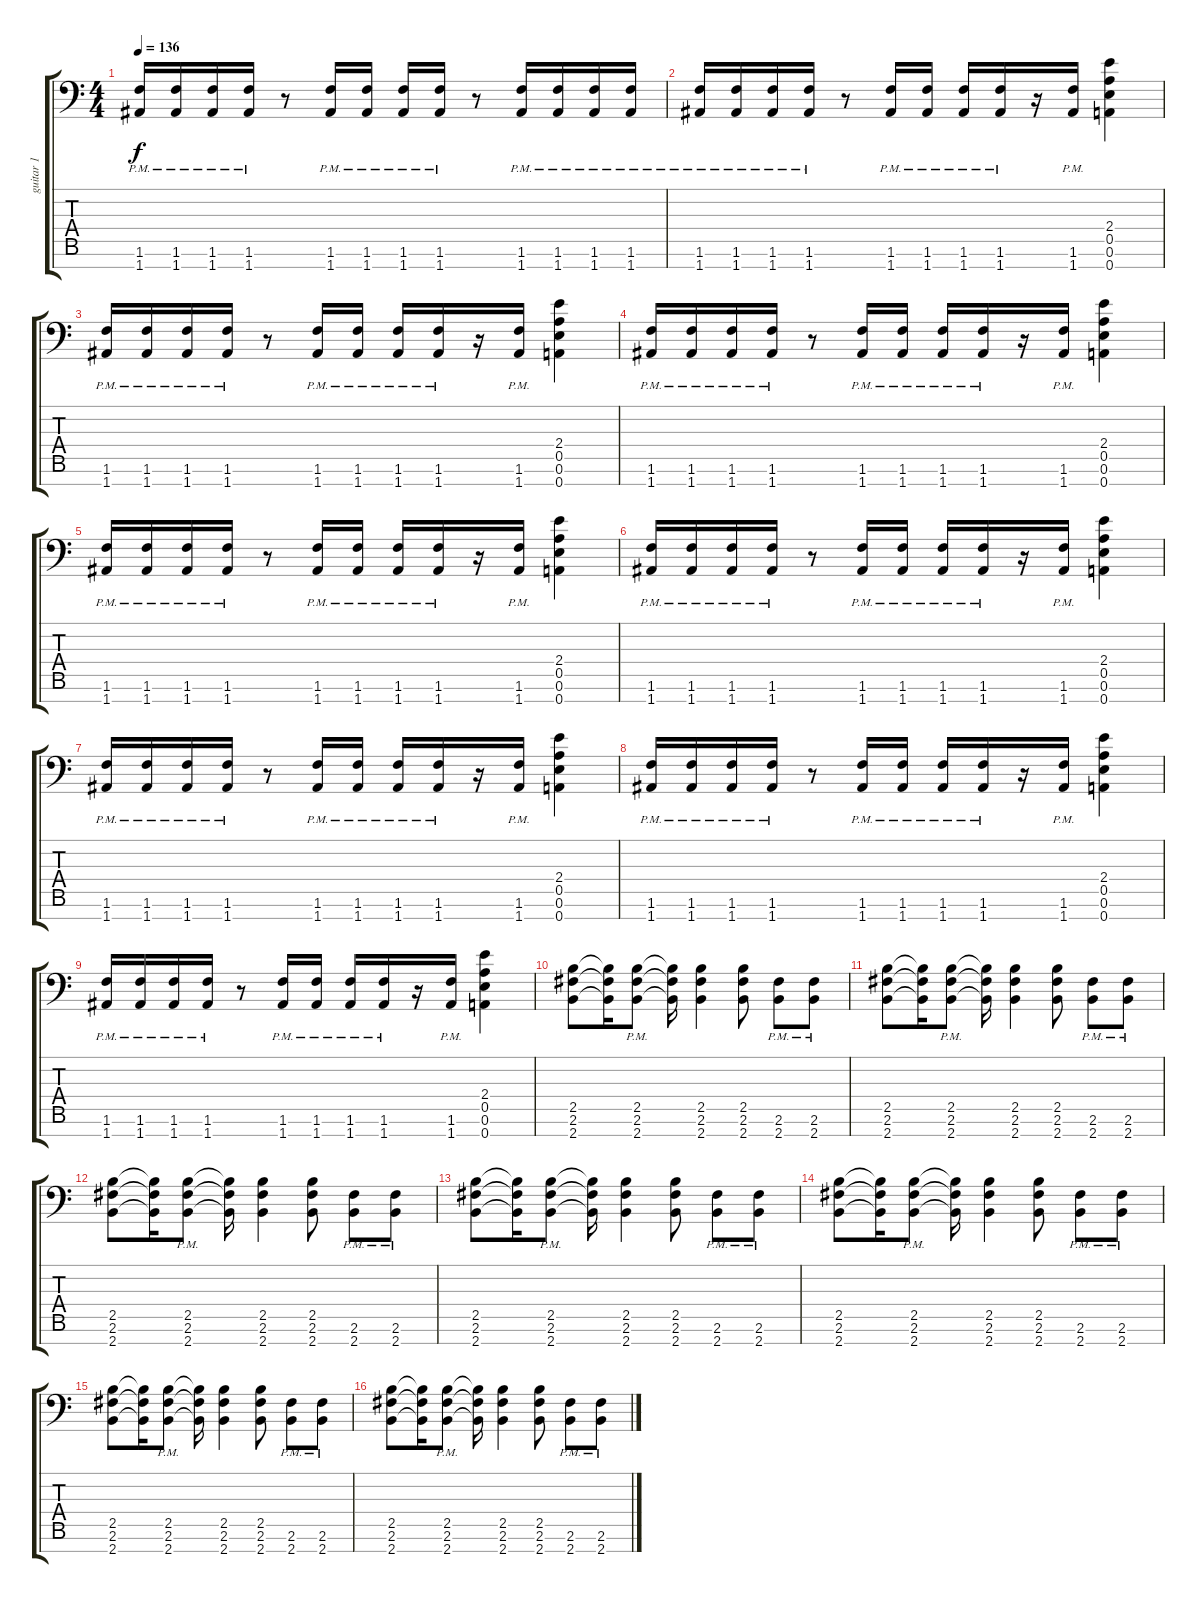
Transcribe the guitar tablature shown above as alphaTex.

\track ("guitar 1" "guitar 1") {instrument overdrivenguitar}
\staff {score tabs}
\tuning (E4 B3 G3 D3 A2 E2 A1) {hide}
\ts (4 4)
\tempo 136
\clef f4
\ks c
(1.6{pm} 1.7{pm}).16{dy f} (1.6{pm} 1.7{pm}).16 (1.6{pm} 1.7{pm}).16 (1.6{pm} 1.7{pm}).16 r.8 (1.6{pm} 1.7{pm}).16 (1.6{pm} 1.7{pm}).16 (1.6{pm} 1.7{pm}).16 (1.6{pm} 1.7{pm}).16 r.8 (1.6{pm} 1.7{pm}).16 (1.6{pm} 1.7{pm}).16 (1.6{pm} 1.7{pm}).16 (1.6{pm} 1.7{pm}).16 |
(1.6{pm} 1.7{pm}).16 (1.6{pm} 1.7{pm}).16 (1.6{pm} 1.7{pm}).16 (1.6{pm} 1.7{pm}).16 r.8 (1.6{pm} 1.7{pm}).16 (1.6{pm} 1.7{pm}).16 (1.6{pm} 1.7{pm}).16 (1.6{pm} 1.7{pm}).16 r.16 (1.6{pm} 1.7{pm}).16 (2.4 0.5 0.6 0.7).4 |
(1.6{pm} 1.7{pm}).16 (1.6{pm} 1.7{pm}).16 (1.6{pm} 1.7{pm}).16 (1.6{pm} 1.7{pm}).16 r.8 (1.6{pm} 1.7{pm}).16 (1.6{pm} 1.7{pm}).16 (1.6{pm} 1.7{pm}).16 (1.6{pm} 1.7{pm}).16 r.16 (1.6{pm} 1.7{pm}).16 (2.4 0.5 0.6 0.7).4 |
(1.6{pm} 1.7{pm}).16 (1.6{pm} 1.7{pm}).16 (1.6{pm} 1.7{pm}).16 (1.6{pm} 1.7{pm}).16 r.8 (1.6{pm} 1.7{pm}).16 (1.6{pm} 1.7{pm}).16 (1.6{pm} 1.7{pm}).16 (1.6{pm} 1.7{pm}).16 r.16 (1.6{pm} 1.7{pm}).16 (2.4 0.5 0.6 0.7).4 |
(1.6{pm} 1.7{pm}).16 (1.6{pm} 1.7{pm}).16 (1.6{pm} 1.7{pm}).16 (1.6{pm} 1.7{pm}).16 r.8 (1.6{pm} 1.7{pm}).16 (1.6{pm} 1.7{pm}).16 (1.6{pm} 1.7{pm}).16 (1.6{pm} 1.7{pm}).16 r.16 (1.6{pm} 1.7{pm}).16 (2.4 0.5 0.6 0.7).4 |
(1.6{pm} 1.7{pm}).16 (1.6{pm} 1.7{pm}).16 (1.6{pm} 1.7{pm}).16 (1.6{pm} 1.7{pm}).16 r.8 (1.6{pm} 1.7{pm}).16 (1.6{pm} 1.7{pm}).16 (1.6{pm} 1.7{pm}).16 (1.6{pm} 1.7{pm}).16 r.16 (1.6{pm} 1.7{pm}).16 (2.4 0.5 0.6 0.7).4 |
(1.6{pm} 1.7{pm}).16 (1.6{pm} 1.7{pm}).16 (1.6{pm} 1.7{pm}).16 (1.6{pm} 1.7{pm}).16 r.8 (1.6{pm} 1.7{pm}).16 (1.6{pm} 1.7{pm}).16 (1.6{pm} 1.7{pm}).16 (1.6{pm} 1.7{pm}).16 r.16 (1.6{pm} 1.7{pm}).16 (2.4 0.5 0.6 0.7).4 |
(1.6{pm} 1.7{pm}).16 (1.6{pm} 1.7{pm}).16 (1.6{pm} 1.7{pm}).16 (1.6{pm} 1.7{pm}).16 r.8 (1.6{pm} 1.7{pm}).16 (1.6{pm} 1.7{pm}).16 (1.6{pm} 1.7{pm}).16 (1.6{pm} 1.7{pm}).16 r.16 (1.6{pm} 1.7{pm}).16 (2.4 0.5 0.6 0.7).4 |
(1.6{pm} 1.7{pm}).16 (1.6{pm} 1.7{pm}).16 (1.6{pm} 1.7{pm}).16 (1.6{pm} 1.7{pm}).16 r.8 (1.6{pm} 1.7{pm}).16 (1.6{pm} 1.7{pm}).16 (1.6{pm} 1.7{pm}).16 (1.6{pm} 1.7{pm}).16 r.16 (1.6{pm} 1.7{pm}).16 (2.4 0.5 0.6 0.7).4 |
(2.5 2.6 2.7).8 (2.5{t} 2.6{t} 2.7{t}).16 (2.5{pm} 2.6{pm} 2.7{pm}).8 (2.5{t} 2.6{t} 2.7{t}).16 (2.5 2.6 2.7).4 (2.5 2.6 2.7).8 (2.6{pm} 2.7{pm}).8 (2.6{pm} 2.7{pm}).8 |
(2.5 2.6 2.7).8 (2.5{t} 2.6{t} 2.7{t}).16 (2.5{pm} 2.6{pm} 2.7{pm}).8 (2.5{t} 2.6{t} 2.7{t}).16 (2.5 2.6 2.7).4 (2.5 2.6 2.7).8 (2.6{pm} 2.7{pm}).8 (2.6{pm} 2.7{pm}).8 |
(2.5 2.6 2.7).8 (2.5{t} 2.6{t} 2.7{t}).16 (2.5{pm} 2.6{pm} 2.7{pm}).8 (2.5{t} 2.6{t} 2.7{t}).16 (2.5 2.6 2.7).4 (2.5 2.6 2.7).8 (2.6{pm} 2.7{pm}).8 (2.6{pm} 2.7{pm}).8 |
(2.5 2.6 2.7).8 (2.5{t} 2.6{t} 2.7{t}).16 (2.5{pm} 2.6{pm} 2.7{pm}).8 (2.5{t} 2.6{t} 2.7{t}).16 (2.5 2.6 2.7).4 (2.5 2.6 2.7).8 (2.6{pm} 2.7{pm}).8 (2.6{pm} 2.7{pm}).8 |
(2.5 2.6 2.7).8 (2.5{t} 2.6{t} 2.7{t}).16 (2.5{pm} 2.6{pm} 2.7{pm}).8 (2.5{t} 2.6{t} 2.7{t}).16 (2.5 2.6 2.7).4 (2.5 2.6 2.7).8 (2.6{pm} 2.7{pm}).8 (2.6{pm} 2.7{pm}).8 |
(2.5 2.6 2.7).8 (2.5{t} 2.6{t} 2.7{t}).16 (2.5{pm} 2.6{pm} 2.7{pm}).8 (2.5{t} 2.6{t} 2.7{t}).16 (2.5 2.6 2.7).4 (2.5 2.6 2.7).8 (2.6{pm} 2.7{pm}).8 (2.6{pm} 2.7{pm}).8 |
(2.5 2.6 2.7).8 (2.5{t} 2.6{t} 2.7{t}).16 (2.5{pm} 2.6{pm} 2.7{pm}).8 (2.5{t} 2.6{t} 2.7{t}).16 (2.5 2.6 2.7).4 (2.5 2.6 2.7).8 (2.6{pm} 2.7{pm}).8 (2.6{pm} 2.7{pm}).8
